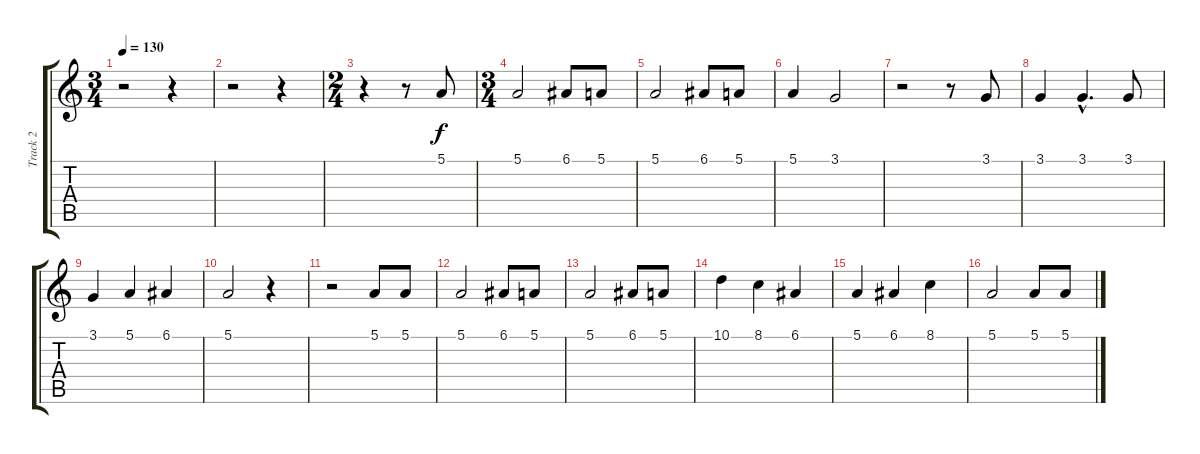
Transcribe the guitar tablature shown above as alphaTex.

\track ("Track 2" "Track 2") {instrument stringensemble1}
\staff {score tabs}
\tuning (E4 B3 G3 D3 A2 E2) {hide}
\ts (3 4)
\tempo 130
\clef g2
\ks c
r.2{dy f} r.4 |
r.2 r.4 |
\ts (2 4)
r.4 r.8 5.1.8 |
\ts (3 4)
5.1.2 6.1.8 5.1.8 |
5.1.2 6.1.8 5.1.8 |
5.1.4 3.1.2 |
r.2 r.8 3.1.8 |
3.1.4 3.1{hac}.4{d} 3.1.8 |
3.1.4 5.1.4 6.1.4 |
5.1.2 r.4 |
r.2 5.1.8 5.1.8 |
5.1.2 6.1.8 5.1.8 |
5.1.2 6.1.8 5.1.8 |
10.1.4 8.1.4 6.1.4 |
5.1.4 6.1.4 8.1.4 |
5.1.2 5.1.8 5.1.8
